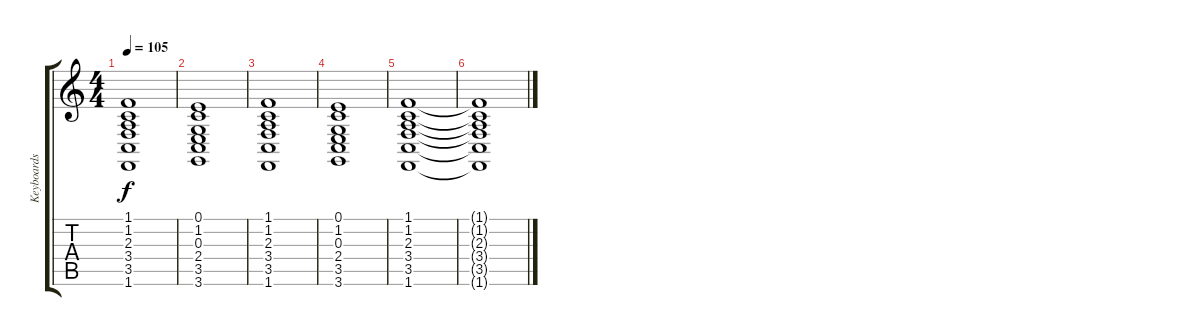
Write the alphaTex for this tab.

\track ("Keyboards" "Keyboards") {instrument drawbarorgan}
\staff {score tabs}
\tuning (E4 B3 G3 D3 A2 E2) {hide}
\ts (4 4)
\tempo 105
\clef g2
\ks c
(1.1 1.2 2.3 3.4 3.5 1.6).1{dy f} |
(0.1 1.2 0.3 2.4 3.5 3.6).1 |
(1.1 1.2 2.3 3.4 3.5 1.6).1 |
(0.1 1.2 0.3 2.4 3.5 3.6).1 |
(1.1 1.2 2.3 3.4 3.5 1.6).1 |
(1.1{t} 1.2{t} 2.3{t} 3.4{t} 3.5{t} 1.6{t}).1
